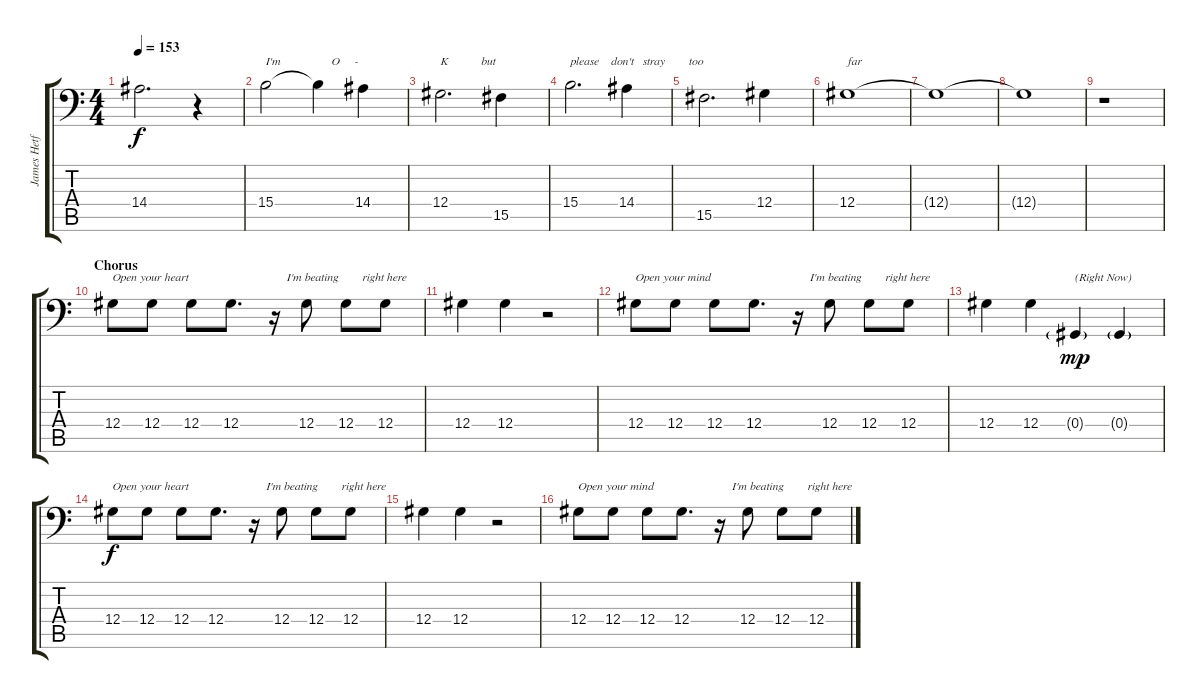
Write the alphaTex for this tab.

\track ("James Hetfield (Vocals)" "James Hetf") {instrument lead8bassandlead}
\staff {score tabs}
\tuning (Bb3 F3 Db3 Ab2 Eb2 Ab1) {hide}
\ts (4 4)
\tempo 153
\clef f4
\ks c
14.4.2{d dy f} r.4 |
15.4.2{txt "I'm                 O     -    "} 15.4{t}.4 14.4.4 |
12.4.2{d txt "K           but"} 15.5.4 |
15.4.2{d txt "please    don't   stray        too             "} 14.4.4 |
15.5.2{d} 12.4.4 |
12.4.1{txt "far"} |
12.4{t}.1 |
12.4{t}.1 |
r.1 |
\section ("" "Chorus")
12.4.8{txt "Open your heart"} 12.4.8 12.4.8 12.4.8{d} r.16{txt "    I'm beating        right here"} 12.4.8 12.4.8 12.4.8 |
12.4.4 12.4.4 r.2 |
12.4.8{txt "Open your mind"} 12.4.8 12.4.8 12.4.8{d} r.16{txt "    I'm beating        right here"} 12.4.8 12.4.8 12.4.8 |
12.4.4 12.4.4 0.4{g}.4{txt "(Right Now)" dy mp} 0.4{g}.4 |
12.4.8{txt "Open your heart" dy f} 12.4.8 12.4.8 12.4.8{d} r.16{txt "    I'm beating        right here"} 12.4.8 12.4.8 12.4.8 |
12.4.4 12.4.4 r.2 |
12.4.8{txt "Open your mind"} 12.4.8 12.4.8 12.4.8{d} r.16{txt "    I'm beating        right here"} 12.4.8 12.4.8 12.4.8
